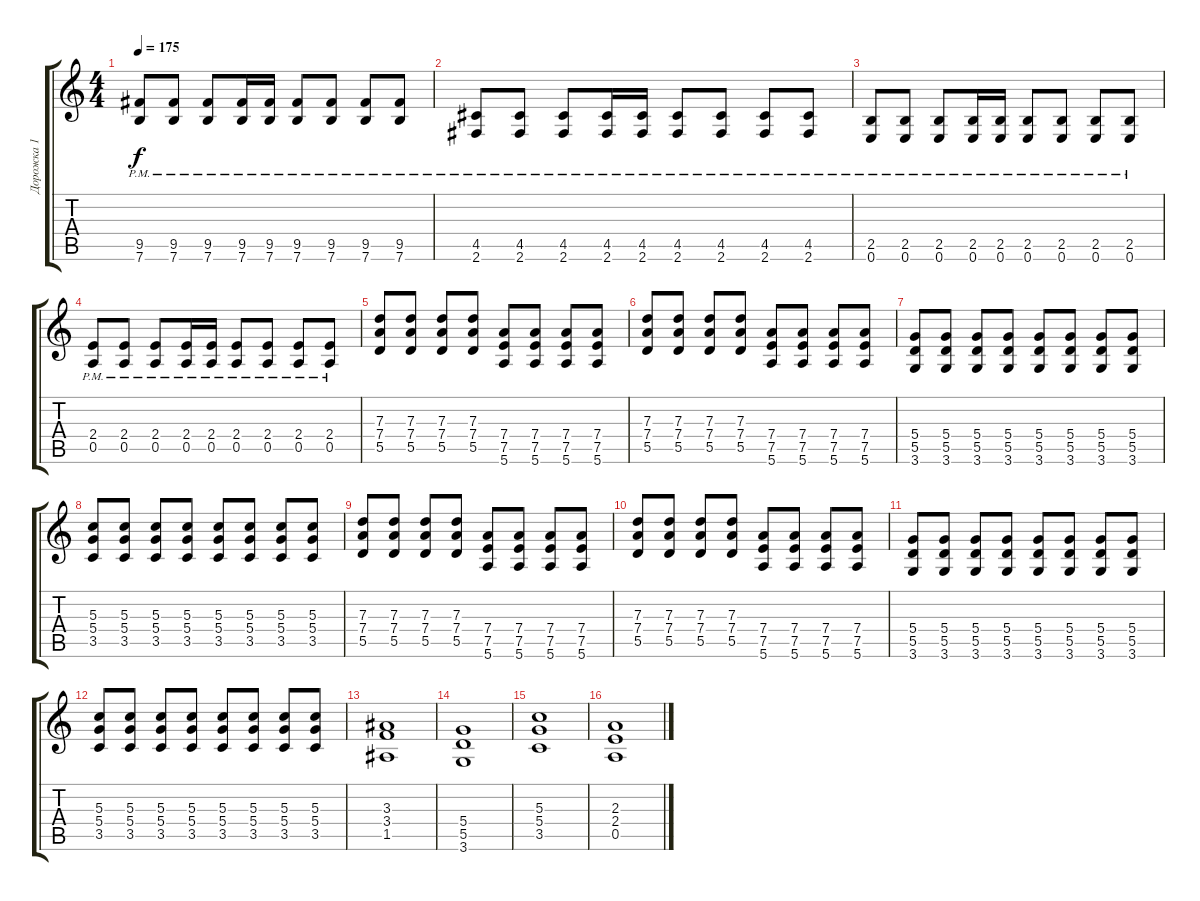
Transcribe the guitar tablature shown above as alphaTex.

\track ("Дорожка 1" "Дорожка 1") {instrument overdrivenguitar}
\staff {score tabs}
\tuning (E4 B3 G3 D3 A2 E2) {hide}
\ts (4 4)
\tempo 175
\clef g2
\ks c
(9.5{pm} 7.6{pm}).8{dy f} (9.5{pm} 7.6{pm}).8 (9.5{pm} 7.6{pm}).8 (9.5{pm} 7.6{pm}).16 (9.5{pm} 7.6{pm}).16 (9.5{pm} 7.6{pm}).8 (9.5{pm} 7.6{pm}).8 (9.5{pm} 7.6{pm}).8 (9.5{pm} 7.6{pm}).8 |
(4.5{pm} 2.6{pm}).8 (4.5{pm} 2.6{pm}).8 (4.5{pm} 2.6{pm}).8 (4.5{pm} 2.6{pm}).16 (4.5{pm} 2.6{pm}).16 (4.5{pm} 2.6{pm}).8 (4.5{pm} 2.6{pm}).8 (4.5{pm} 2.6{pm}).8 (4.5{pm} 2.6{pm}).8 |
(2.5{pm} 0.6{pm}).8 (2.5{pm} 0.6{pm}).8 (2.5{pm} 0.6{pm}).8 (2.5{pm} 0.6{pm}).16 (2.5{pm} 0.6{pm}).16 (2.5{pm} 0.6{pm}).8 (2.5{pm} 0.6{pm}).8 (2.5{pm} 0.6{pm}).8 (2.5{pm} 0.6{pm}).8 |
(2.4{pm} 0.5{pm}).8 (2.4{pm} 0.5{pm}).8 (2.4{pm} 0.5{pm}).8 (2.4{pm} 0.5{pm}).16 (2.4{pm} 0.5{pm}).16 (2.4{pm} 0.5{pm}).8 (2.4{pm} 0.5{pm}).8 (2.4{pm} 0.5{pm}).8 (2.4{pm} 0.5{pm}).8 |
(7.3 7.4 5.5).8 (7.3 7.4 5.5).8 (7.3 7.4 5.5).8 (7.3 7.4 5.5).8 (7.4 7.5 5.6).8 (7.4 7.5 5.6).8 (7.4 7.5 5.6).8 (7.4 7.5 5.6).8 |
(7.3 7.4 5.5).8 (7.3 7.4 5.5).8 (7.3 7.4 5.5).8 (7.3 7.4 5.5).8 (7.4 7.5 5.6).8 (7.4 7.5 5.6).8 (7.4 7.5 5.6).8 (7.4 7.5 5.6).8 |
(5.4 5.5 3.6).8 (5.4 5.5 3.6).8 (5.4 5.5 3.6).8 (5.4 5.5 3.6).8 (5.4 5.5 3.6).8 (5.4 5.5 3.6).8 (5.4 5.5 3.6).8 (5.4 5.5 3.6).8 |
(5.3 5.4 3.5).8 (5.3 5.4 3.5).8 (5.3 5.4 3.5).8 (5.3 5.4 3.5).8 (5.3 5.4 3.5).8 (5.3 5.4 3.5).8 (5.3 5.4 3.5).8 (5.3 5.4 3.5).8 |
(7.3 7.4 5.5).8 (7.3 7.4 5.5).8 (7.3 7.4 5.5).8 (7.3 7.4 5.5).8 (7.4 7.5 5.6).8 (7.4 7.5 5.6).8 (7.4 7.5 5.6).8 (7.4 7.5 5.6).8 |
(7.3 7.4 5.5).8 (7.3 7.4 5.5).8 (7.3 7.4 5.5).8 (7.3 7.4 5.5).8 (7.4 7.5 5.6).8 (7.4 7.5 5.6).8 (7.4 7.5 5.6).8 (7.4 7.5 5.6).8 |
(5.4 5.5 3.6).8 (5.4 5.5 3.6).8 (5.4 5.5 3.6).8 (5.4 5.5 3.6).8 (5.4 5.5 3.6).8 (5.4 5.5 3.6).8 (5.4 5.5 3.6).8 (5.4 5.5 3.6).8 |
(5.3 5.4 3.5).8 (5.3 5.4 3.5).8 (5.3 5.4 3.5).8 (5.3 5.4 3.5).8 (5.3 5.4 3.5).8 (5.3 5.4 3.5).8 (5.3 5.4 3.5).8 (5.3 5.4 3.5).8 |
(3.3 3.4 1.5).1 |
(5.4 5.5 3.6).1 |
(5.3 5.4 3.5).1 |
(2.3 2.4 0.5).1
